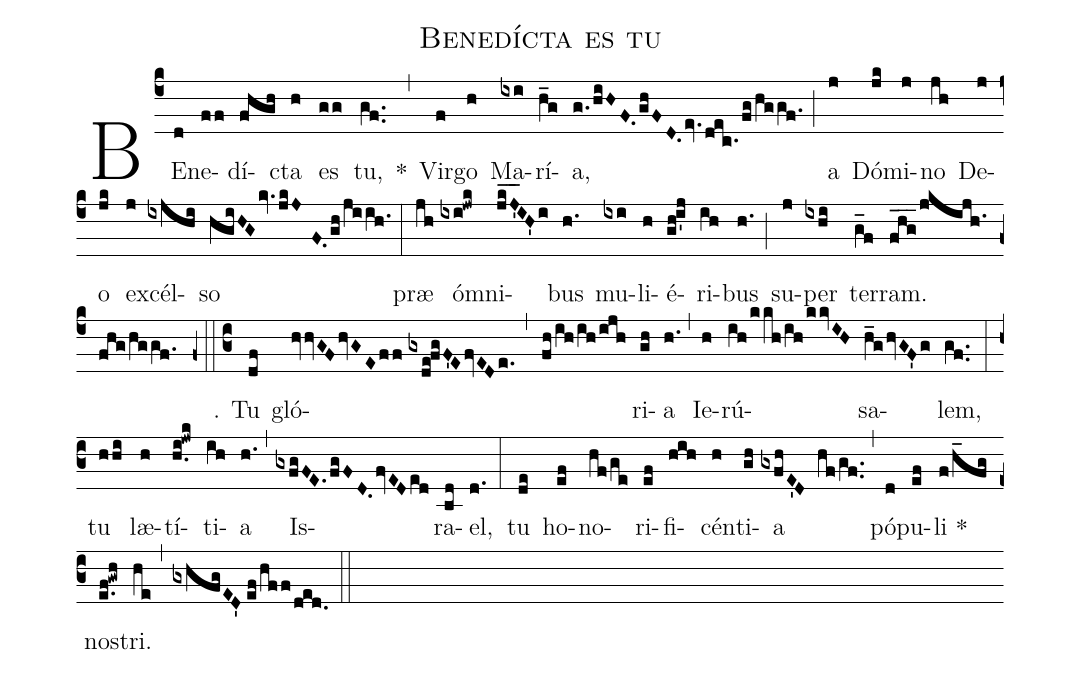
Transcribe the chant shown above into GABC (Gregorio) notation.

name:Benedícta es tu;
%%
(c4) BE(d)ne(ff)dí(fhgh)cta(h) es(gg) tu,(gf..) *(,) Vir(f)go(h) Ma(ixi)rí(h_g)a,(g.!/hiHF.ghFD.ev.dec./fg!/hggf.) (;) a(j) Dó(jk)mi(j)no(jh) De(j)o(jk) ex(j)cél(ixjhi)so(hgiHGkv.jkJF.gh/jiih.) (:) præ(jh) ó(ixi!jwk)mni(jkJ'__IH'i)bus(h.) mu(ixi)li(h)é(gh!i'j)ri(ih)bus(h.) (;) su(j)per(ixhi) ter(g_f)ram.(fhg___!/jkijh.fhg!/hggf.) (z0::c3)

℣. Tu(df) gló(hvvGFhvGEff//gxde!fgF'EfvEDe.,fh/ih/ih!/ijh)ri(gh)a(h.) (,) Ie(h)rú(ih!/kkh/ih!/kkvIH)sa(h_ghvGF'g)lem,(gf..) (:)
tu(hhi) læ(h)tí(h.i!jwk)ti(ih)a(h.) (,) Is(gxfgFE.fgFD.fvEDed)ra(bd)el,(d.) (:)
tu(de) ho(ef)no(hf/ge)ri(ef)fi(hih)cén(h)ti(gh)a(gxfhE'D hf!/gf..) (,) pó(d)pu(ef)li *(f!/h_fg) no(e.f!gwh)stri.(he,gxhfgED'//ef/hff!/ded.) (::)
